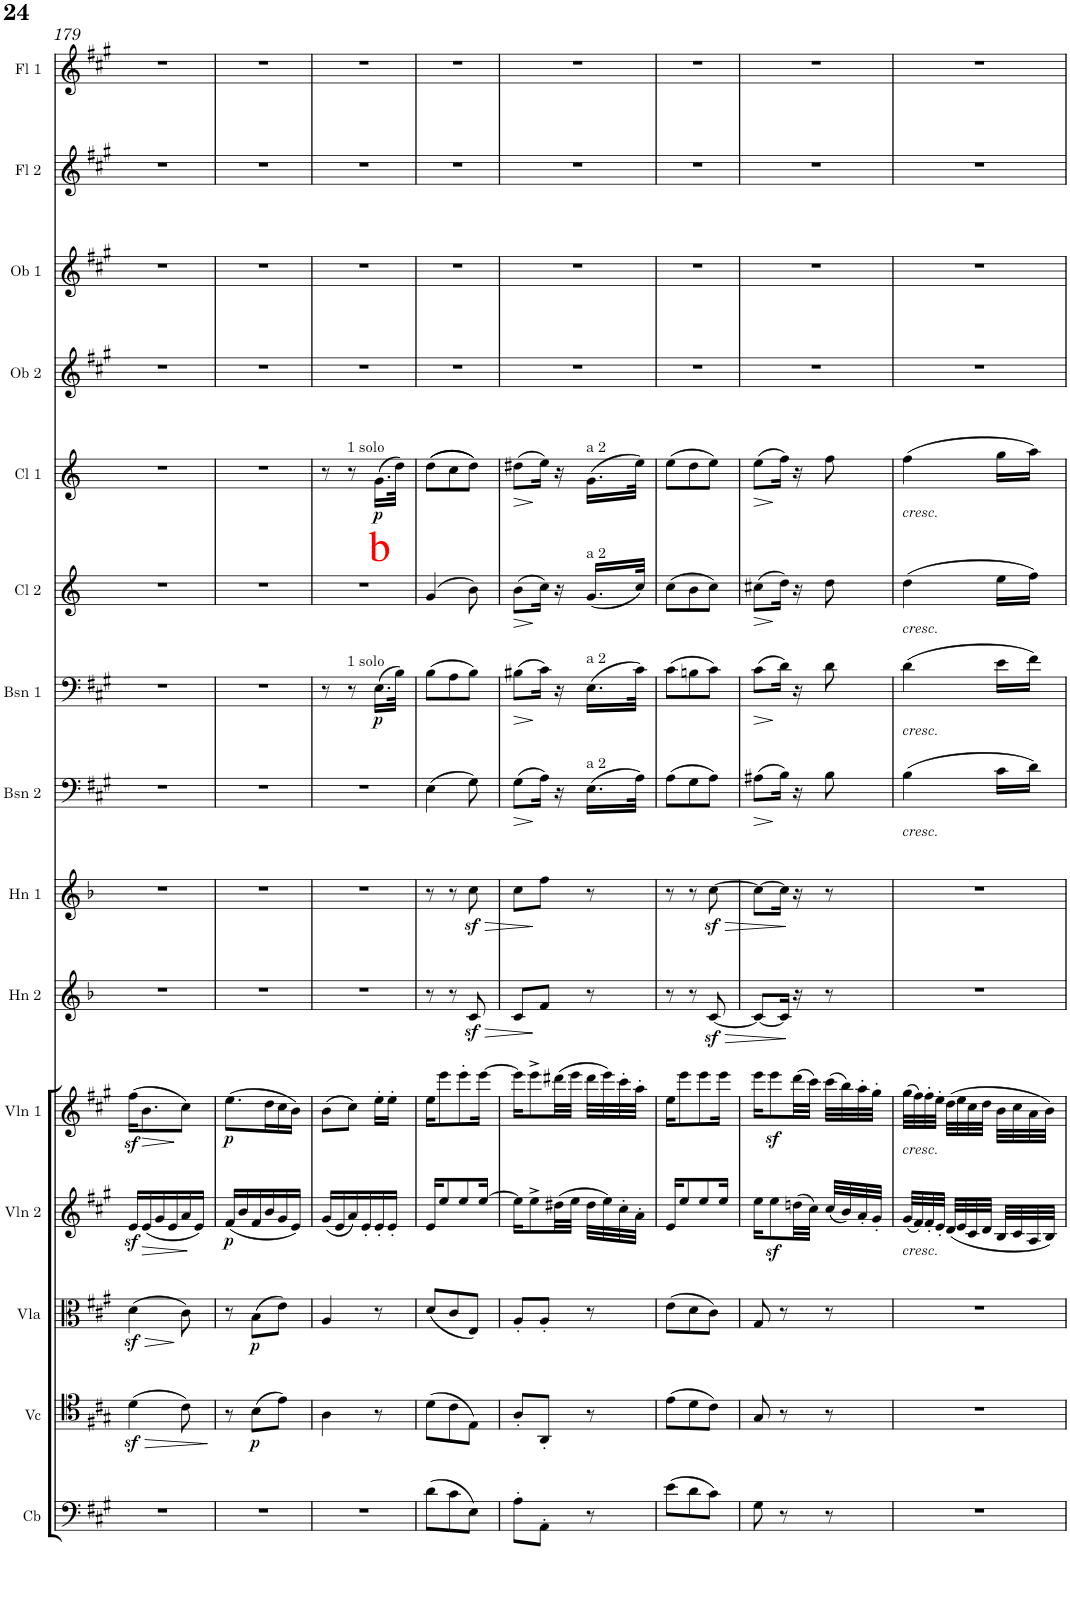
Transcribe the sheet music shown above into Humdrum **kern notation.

**kern	**kern	**dynam	**kern	**dynam	**kern	**dynam	**kern	**dynam	**kern	**dynam	**kern	**dynam	**kern	**dynam	**kern	**dynam	**kern	**dynam	**kern	**text	**dynam	**kern	**kern	**kern	**kern
*part15	*part14	*part14	*part13	*part13	*part12	*part12	*part11	*part11	*part10	*part10	*part9	*part9	*part8	*part8	*part7	*part7	*part6	*part6	*part5	*part5	*part5	*part4	*part3	*part2	*part1
*staff15	*staff14	*staff14	*staff13	*staff13	*staff12	*staff12	*staff11	*staff11	*staff10	*staff10	*staff9	*staff9	*staff8	*staff8	*staff7	*staff7	*staff6	*staff6	*staff5	*staff5	*staff5	*staff4	*staff3	*staff2	*staff1
*I"Contrabass	*I"Violoncello	*	*I"Viola	*	*I"Violin 2	*	*I"Violin 1	*	*I"E Horn 2 (orig. E and A)	*	*I"E Horn 1 (orig. E and A)	*	*I"Bassoon 2	*	*I"Bassoon 1	*	*I"A Clarinet 2	*	*I"A Clarinet 1	*	*	*I"Oboe 2	*I"Oboe 1	*I"Flute 2	*I"Flute 1
*I'Cb	*I'Vc	*	*I'Vla	*	*I'Vln 2	*	*I'Vln 1	*	*I'Hn 2	*	*I'Hn 1	*	*I'Bsn 2	*	*I'Bsn 1	*	*I'Cl 2	*	*I'Cl 1	*	*	*I'Ob 2	*I'Ob 1	*I'Fl 2	*I'Fl 1
!!LO:PB:g=z
*clefF4	*clefC4	*	*clefC3	*	*clefG2	*	*clefG2	*	*clefG2	*	*clefG2	*	*clefF4	*	*clefF4	*	*clefG2	*	*clefG2	*	*	*clefG2	*clefG2	*clefG2	*clefG2
*Trd7c12	*	*	*	*	*	*	*	*	*Trd5c8	*	*Trd5c8	*	*	*	*	*	*Trd2c3	*	*Trd2c3	*	*	*	*	*	*
*k[f#c#g#]	*k[f#c#g#]	*	*k[f#c#g#]	*	*k[f#c#g#]	*	*k[f#c#g#]	*	*k[b-]	*	*k[b-]	*	*k[f#c#g#]	*	*k[f#c#g#]	*	*k[]	*	*k[]	*	*	*k[f#c#g#]	*k[f#c#g#]	*k[f#c#g#]	*k[f#c#g#]
*M3/8	*M3/8	*	*M3/8	*	*M3/8	*	*M3/8	*	*M3/8	*	*M3/8	*	*M3/8	*	*M3/8	*	*M3/8	*	*M3/8	*	*	*M3/8	*M3/8	*M3/8	*M3/8
=179	=179	=179	=179	=179	=179	=179	=179	=179	=179	=179	=179	=179	=179	=179	=179	=179	=179	=179	=179	=179	=179	=179	=179	=179	=179
!	!	!LO:HP:b	!	!LO:HP:b	!	!	!	!	!	!	!	!	!	!	!	!	!	!	!	!	!	!	!	!	!
4.r	(4dz<\	>	(4dz<\	>	16ez</LL	.	(16ff#z<\KL	.	4.r	.	4.r	.	4.r	.	4.r	.	4.r	.	4.r	.	.	4.r	4.r	4.r	4.r
!	!	!	!	!	!	!LO:HP:b	!	!LO:HP:b	!	!	!	!	!	!	!	!	!	!	!	!	!	!	!	!	!
.	.	.	.	.	(16e/	>	8.b\	>	.	.	.	.	.	.	.	.	.	.	.	.	.	.	.	.	.
.	.	.	.	.	16g#/	.	.	.	.	.	.	.	.	.	.	.	.	.	.	.	.	.	.	.	.
.	.	.	.	.	16e/	.	.	.	.	.	.	.	.	.	.	.	.	.	.	.	.	.	.	.	.
.	8c#\)	.	8c#\)	]	16a/	.	8cc#\J)	]	.	.	.	.	.	.	.	.	.	.	.	.	.	.	.	.	.
.	.	.	.	.	16e/JJ)	]	.	.	.	.	.	.	.	.	.	.	.	.	.	.	.	.	.	.	.
.	.	]	.	.	.	.	.	.	.	.	.	.	.	.	.	.	.	.	.	.	.	.	.	.	.
=180	=180	=180	=180	=180	=180	=180	=180	=180	=180	=180	=180	=180	=180	=180	=180	=180	=180	=180	=180	=180	=180	=180	=180	=180	=180
!	!	!	!	!	!	!LO:DY:b	!	!LO:DY:b	!	!	!	!	!	!	!	!	!	!	!	!	!	!	!	!	!
4.r	8r	.	8r	.	(16f#/LL	p	(8.ee\L	p	4.r	.	4.r	.	4.r	.	4.r	.	4.r	.	4.r	.	.	4.r	4.r	4.r	4.r
.	.	.	.	.	16b/	.	.	.	.	.	.	.	.	.	.	.	.	.	.	.	.	.	.	.	.
!	!	!LO:DY:b	!	!LO:DY:b	!	!	!	!	!	!	!	!	!	!	!	!	!	!	!	!	!	!	!	!	!
.	(8B\L	p	(8B\L	p	16f#/	.	.	.	.	.	.	.	.	.	.	.	.	.	.	.	.	.	.	.	.
.	.	.	.	.	16b/	.	16dd\L	.	.	.	.	.	.	.	.	.	.	.	.	.	.	.	.	.	.
.	8e\J)	.	8e\J)	.	16g#/	.	16cc#\	.	.	.	.	.	.	.	.	.	.	.	.	.	.	.	.	.	.
.	.	.	.	.	16e/JJ)	.	16b\JJ)	.	.	.	.	.	.	.	.	.	.	.	.	.	.	.	.	.	.
=181	=181	=181	=181	=181	=181	=181	=181	=181	=181	=181	=181	=181	=181	=181	=181	=181	=181	=181	=181	=181	=181	=181	=181	=181	=181
4.r	4A\	.	4A/	.	(16g#/LL	.	(8b\L	.	4.r	.	4.r	.	4.r	.	8r	.	4.r	.	8r	.	.	4.r	4.r	4.r	4.r
.	.	.	.	.	16e/	.	.	.	.	.	.	.	.	.	.	.	.	.	.	.	.	.	.	.	.
!	!	!	!	!	!	!	!	!	!	!	!	!	!	!	!	!	!	!	!LO:TX:a:t=1 solo	!	!	!	!	!	!
!	!	!	!	!	!	!	!	!	!	!	!	!	!	!	!LO:TX:a:t=1 solo	!	!	!	!	!	!	!	!	!	!
.	.	.	.	.	16a/)	.	8cc#\J)	.	.	.	.	.	.	.	8r	.	.	.	8r	.	.	.	.	.	.
.	.	.	.	.	16e'/	.	.	.	.	.	.	.	.	.	.	.	.	.	.	.	.	.	.	.	.
!	!	!	!	!	!	!	!	!	!	!	!	!	!	!	!	!LO:DY:b	!	!	!	!LO:LY:b:color=#FF0000	!LO:DY:b	!	!	!	!
.	8r	.	8r	.	16e'/	.	16ee'\LL	.	.	.	.	.	.	.	(16.E\LL	p	.	.	(16.g\LL	b	p	.	.	.	.
.	.	.	.	.	16e'/JJ	.	16ee'\JJ	.	.	.	.	.	.	.	.	.	.	.	.	.	.	.	.	.	.
.	.	.	.	.	.	.	.	.	.	.	.	.	.	.	32B\JJk)	.	.	.	32dd\JJk)	.	.	.	.	.	.
=182	=182	=182	=182	=182	=182	=182	=182	=182	=182	=182	=182	=182	=182	=182	=182	=182	=182	=182	=182	=182	=182	=182	=182	=182	=182
(8d\L	(8d\L	.	(8d/L	.	16e/KL	.	16ee\KL	.	8r	.	8r	.	(4E\	.	(8B\L	.	(4g/	.	((8dd\L	.	.	4.r	4.r	4.r	4.r
.	.	.	.	.	8ee/	.	8eee\	.	.	.	.	.	.	.	.	.	.	.	.	.	.	.	.	.	.
8c#\	8c#\	.	8c#/	.	.	.	.	.	8r	.	8r	.	.	.	8A\	.	.	.	8cc\	.	.	.	.	.	.
.	.	.	.	.	8ee/	.	8eee'\	.	.	.	.	.	.	.	.	.	.	.	.	.	.	.	.	.	.
!	!	!	!	!	!	!	!	!	!	!LO:HP:b	!	!LO:HP:b	!	!	!	!	!	!	!	!	!	!	!	!	!
8E\J)	8E\J)	.	8E/J)	.	.	.	.	.	8cz</	>	8ccz<\	>	8G#\)	.	8B\J)	.	8b\)	.	8dd\J))	.	.	.	.	.	.
.	.	.	.	.	[16ee/Jk	.	[16eee\Jk	.	.	.	.	.	.	.	.	.	.	.	.	.	.	.	.	.	.
=183	=183	=183	=183	=183	=183	=183	=183	=183	=183	=183	=183	=183	=183	=183	=183	=183	=183	=183	=183	=183	=183	=183	=183	=183	=183
!	!	!	!	!	!	!	!	!	!	!	!	!	!	!LO:HP:b	!	!LO:HP:b	!	!LO:HP:b	!	!	!LO:HP:b	!	!	!	!
8A'\L	8A'/L	.	8A'/L	.	16ee\KL]	.	16eee\KL]	.	8c/L	.	8cc\L	.	(8G#\L	>	(8B#X\L	>	(8b\L	>	(8dd#X\L	.	>	4.r	4.r	4.r	4.r
.	.	.	.	.	8ee^\	.	8eee^\	.	.	.	.	.	.	.	.	.	.	.	.	.	.	.	.	.	.
8AA'\J	8AA'/J	.	8A'/J	.	.	.	.	.	8f/J	]	8ff\J	]	16A\Jk)	]	16c#\Jk)	]	16cc\Jk)	]	16ee\Jk)	.	]	.	.	.	.
.	.	.	.	.	(32dd#X\LL	.	(32ddd#X\LL	.	.	.	.	.	16r	.	16r	.	16r	.	16r	.	.	.	.	.	.
.	.	.	.	.	32ee\JJJ	.	32eee\JJJ	.	.	.	.	.	.	.	.	.	.	.	.	.	.	.	.	.	.
!	!	!	!	!	!	!	!	!	!	!	!	!	!	!	!	!	!	!	!LO:TX:a:t=a 2	!	!	!	!	!	!
!	!	!	!	!	!	!	!	!	!	!	!	!	!	!	!	!	!LO:TX:a:t=a 2	!	!	!	!	!	!	!	!
!	!	!	!	!	!	!	!	!	!	!	!	!	!	!	!LO:TX:a:t=a 2	!	!	!	!	!	!	!	!	!	!
!	!	!	!	!	!	!	!	!	!	!	!	!	!LO:TX:a:t=a 2	!	!	!	!	!	!	!	!	!	!	!	!
8r	8r	.	8r	.	32dd#\LLL	.	32ddd#\LLL	.	8r	.	8r	.	(16.E\LL	.	(16.E\LL	.	(16.g/LL	.	(16.g\LL	.	.	.	.	.	.
.	.	.	.	.	32ee\)	.	32eee\)	.	.	.	.	.	.	.	.	.	.	.	.	.	.	.	.	.	.
.	.	.	.	.	32cc#'\	.	32ccc#'\	.	.	.	.	.	.	.	.	.	.	.	.	.	.	.	.	.	.
.	.	.	.	.	32a'\JJJ	.	32aa'\JJJ	.	.	.	.	.	32A\JJk)	.	32c#\JJk)	.	32cc/JJk)	.	32ee\JJk)	.	.	.	.	.	.
=184	=184	=184	=184	=184	=184	=184	=184	=184	=184	=184	=184	=184	=184	=184	=184	=184	=184	=184	=184	=184	=184	=184	=184	=184	=184
(8e\L	(8e\L	.	(8e\L	.	16e/KL	.	16ee\KL	.	8r	.	8r	.	(8A\L	.	(8c#\L	.	(8cc\L	.	(8ee\L	.	.	4.r	4.r	4.r	4.r
.	.	.	.	.	8ee/	.	8eee\	.	.	.	.	.	.	.	.	.	.	.	.	.	.	.	.	.	.
8d\	8d\	.	8d\	.	.	.	.	.	8r	.	8r	.	8G#\	.	8Bn\	.	8b\	.	8dd\	.	.	.	.	.	.
.	.	.	.	.	8ee/	.	8eee\	.	.	.	.	.	.	.	.	.	.	.	.	.	.	.	.	.	.
!	!	!	!	!	!	!	!	!	!	!LO:HP:b	!	!LO:HP:b	!	!	!	!	!	!	!	!	!	!	!	!	!
8c#\J)	8c#\J)	.	8c#\J)	.	.	.	.	.	[8cz</	>	[8ccz<\	>	8A\J)	.	8c#\J)	.	8cc\J)	.	8ee\J)	.	.	.	.	.	.
.	.	.	.	.	16ee/Jk	.	16eee\Jk	.	.	.	.	.	.	.	.	.	.	.	.	.	.	.	.	.	.
=185	=185	=185	=185	=185	=185	=185	=185	=185	=185	=185	=185	=185	=185	=185	=185	=185	=185	=185	=185	=185	=185	=185	=185	=185	=185
!	!	!	!	!	!	!	!	!	!	!	!	!	!	!LO:HP:b	!	!LO:HP:b	!	!LO:HP:b	!	!	!LO:HP:b	!	!	!	!
8G#\	8G#/	.	8G#/	.	16ee\KL	.	16eee\KL	.	8c/L_	.	8cc\L_	.	(8A#X\L	>	(8c#\L	>	(8cc#X\L	>	(8ee\L	.	>	4.r	4.r	4.r	4.r
.	.	.	.	.	8eez<\	.	8eeez<\	.	.	.	.	.	.	.	.	.	.	.	.	.	.	.	.	.	.
8r	8r	.	8r	.	.	.	.	.	16c/Jk]	.	16cc\Jk]	.	16B\Jk)	]	16d\Jk)	]	16dd\Jk)	]	16ff\Jk)	.	]	.	.	.	.
.	.	.	.	.	(32ddn\LL	.	(32ddd\LL	.	16r	]	16r	]	16r	.	16r	.	16r	.	16r	.	.	.	.	.	.
.	.	.	.	.	32cc#\JJJ)	.	32ccc#\JJJ)	.	.	.	.	.	.	.	.	.	.	.	.	.	.	.	.	.	.
8r	8r	.	8r	.	(32cc#/LLL	.	(32ccc#\LLL	.	8r	.	8r	.	8B\	.	8d\	.	8dd\	.	8ff\	.	.	.	.	.	.
.	.	.	.	.	32b/)	.	32bb\)	.	.	.	.	.	.	.	.	.	.	.	.	.	.	.	.	.	.
.	.	.	.	.	32a'/	.	32aa'\	.	.	.	.	.	.	.	.	.	.	.	.	.	.	.	.	.	.
.	.	.	.	.	32g#'/JJJ	.	32gg#'\JJJ	.	.	.	.	.	.	.	.	.	.	.	.	.	.	.	.	.	.
=186	=186	=186	=186	=186	=186	=186	=186	=186	=186	=186	=186	=186	=186	=186	=186	=186	=186	=186	=186	=186	=186	=186	=186	=186	=186
!	!	!	!	!	!	!	!	!	!	!	!	!	!	!	!	!	!	!	!LO:TX:b:i:t=cresc.	!	!	!	!	!	!
!	!	!	!	!	!	!	!	!	!	!	!	!	!	!	!	!	!LO:TX:b:i:t=cresc.	!	!	!	!	!	!	!	!
!	!	!	!	!	!	!	!	!	!	!	!	!	!	!	!LO:TX:b:i:t=cresc.	!	!	!	!	!	!	!	!	!	!
!	!	!	!	!	!	!	!	!	!	!	!	!	!LO:TX:b:i:t=cresc.	!	!	!	!	!	!	!	!	!	!	!	!
!	!	!	!	!	!	!	!LO:TX:b:i:t=cresc.	!	!	!	!	!	!	!	!	!	!	!	!	!	!	!	!	!	!
!	!	!	!	!	!LO:TX:b:i:t=cresc.	!	!	!	!	!	!	!	!	!	!	!	!	!	!	!	!	!	!	!	!
4.r	4.r	.	4.r	.	(32g#/LLL	.	(32gg#\LLL	.	4.r	.	4.r	.	(4B\	.	(4d\	.	(4dd\	.	(4ff\	.	.	4.r	4.r	4.r	4.r
.	.	.	.	.	32f#/)	.	32ff#\)	.	.	.	.	.	.	.	.	.	.	.	.	.	.	.	.	.	.
.	.	.	.	.	32f#'/	.	32ff#'\	.	.	.	.	.	.	.	.	.	.	.	.	.	.	.	.	.	.
.	.	.	.	.	32e'/JJJ	.	32ee'\JJJ	.	.	.	.	.	.	.	.	.	.	.	.	.	.	.	.	.	.
.	.	.	.	.	(32d/LLL	.	(32dd\LLL	.	.	.	.	.	.	.	.	.	.	.	.	.	.	.	.	.	.
.	.	.	.	.	32e/	.	32ee\	.	.	.	.	.	.	.	.	.	.	.	.	.	.	.	.	.	.
.	.	.	.	.	32c#/	.	32cc#\	.	.	.	.	.	.	.	.	.	.	.	.	.	.	.	.	.	.
.	.	.	.	.	32d/JJJ	.	32dd\JJJ	.	.	.	.	.	.	.	.	.	.	.	.	.	.	.	.	.	.
.	.	.	.	.	32B/LLL	.	32b\LLL	.	.	.	.	.	16c#\LL	.	16e\LL	.	16ee\LL	.	16gg\LL	.	.	.	.	.	.
.	.	.	.	.	32c#/	.	32cc#\	.	.	.	.	.	.	.	.	.	.	.	.	.	.	.	.	.	.
.	.	.	.	.	32A/	.	32a\	.	.	.	.	.	16d\JJ)	.	16f#\JJ)	.	16ff\JJ)	.	16aa\JJ)	.	.	.	.	.	.
.	.	.	.	.	32B/JJJ)	.	32b\JJJ)	.	.	.	.	.	.	.	.	.	.	.	.	.	.	.	.	.	.
=	=	=	=	=	=	=	=	=	=	=	=	=	=	=	=	=	=	=	=	=	=	=	=	=	=
*-	*-	*-	*-	*-	*-	*-	*-	*-	*-	*-	*-	*-	*-	*-	*-	*-	*-	*-	*-	*-	*-	*-	*-	*-	*-
